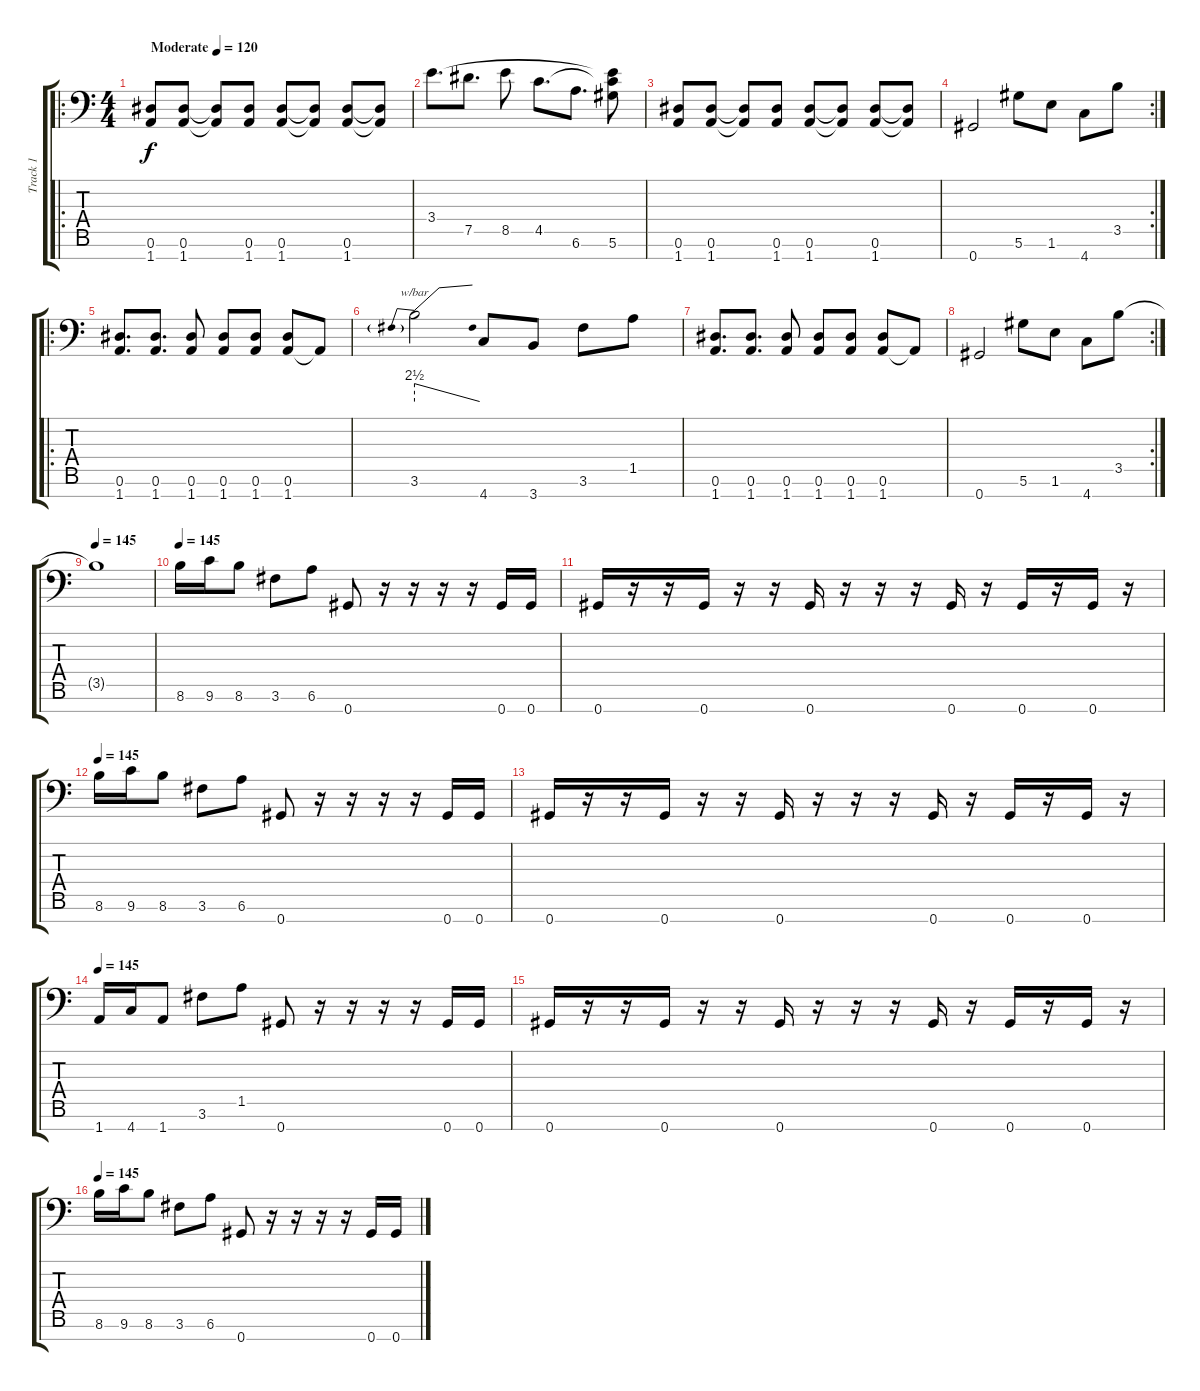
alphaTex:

\track ("Track 1" "Track 1") {instrument distortionguitar}
\staff {score tabs}
\tuning (Eb4 Bb3 Gb3 Db3 Ab2 Eb2 Ab1) {hide}
\ro
\ts (4 4)
\tempo (120 "Moderate")
\clef f4
\ks c
(0.6 1.7).8{dy f instrument distortionguitar} (0.6 1.7).8 (0.6{t} 1.7{t}).8 (0.6 1.7).8 (0.6 1.7).8 (0.6{t} 1.7{t}).8 (0.6 1.7).8 (0.6{t} 1.7{t}).8 |
3.4.8{d} 7.5.8{d} 8.5.8 4.5.8{d} 6.6.8{d} (3.4{t} 4.5{t} 5.6).8 |
(0.6 1.7).8 (0.6 1.7).8 (0.6{t} 1.7{t}).8 (0.6 1.7).8 (0.6 1.7).8 (0.6{t} 1.7{t}).8 (0.6 1.7).8 (0.6{t} 1.7{t}).8 |
\rc 2
0.7.2 5.6.8 1.6.8 4.7.8 3.5.8 |
\ro
(0.6 1.7).8{d} (0.6 1.7).8{d} (0.6 1.7).8 (0.6 1.7).8 (0.6 1.7).8 (0.6 1.7).8 1.7{t}.8 |
3.6.2{tbe (predivedive default 0 10 60 0)} 4.7.8 3.7.8 3.6.8 1.5.8 |
(0.6 1.7).8{d} (0.6 1.7).8{d} (0.6 1.7).8 (0.6 1.7).8 (0.6 1.7).8 (0.6 1.7).8 1.7{t}.8 |
\rc 2
0.7.2 5.6.8 1.6.8 4.7.8 3.5.8 |
\tempo 145
3.5{t}.1 |
\tempo 145
8.6.16 9.6.16 8.6.8 3.6.8 6.6.8 0.7.8 r.16 r.16 r.16 r.16 0.7.16 0.7.16 |
0.7.16 r.16 r.16 0.7.16 r.16 r.16 0.7.16 r.16 r.16 r.16 0.7.16 r.16 0.7.16 r.16 0.7.16 r.16 |
\tempo 145
8.6.16 9.6.16 8.6.8 3.6.8 6.6.8 0.7.8 r.16 r.16 r.16 r.16 0.7.16 0.7.16 |
0.7.16 r.16 r.16 0.7.16 r.16 r.16 0.7.16 r.16 r.16 r.16 0.7.16 r.16 0.7.16 r.16 0.7.16 r.16 |
\tempo 145
1.7.16 4.7.16 1.7.8 3.6.8 1.5.8 0.7.8 r.16 r.16 r.16 r.16 0.7.16 0.7.16 |
0.7.16 r.16 r.16 0.7.16 r.16 r.16 0.7.16 r.16 r.16 r.16 0.7.16 r.16 0.7.16 r.16 0.7.16 r.16 |
\tempo 145
8.6.16 9.6.16 8.6.8 3.6.8 6.6.8 0.7.8 r.16 r.16 r.16 r.16 0.7.16 0.7.16
